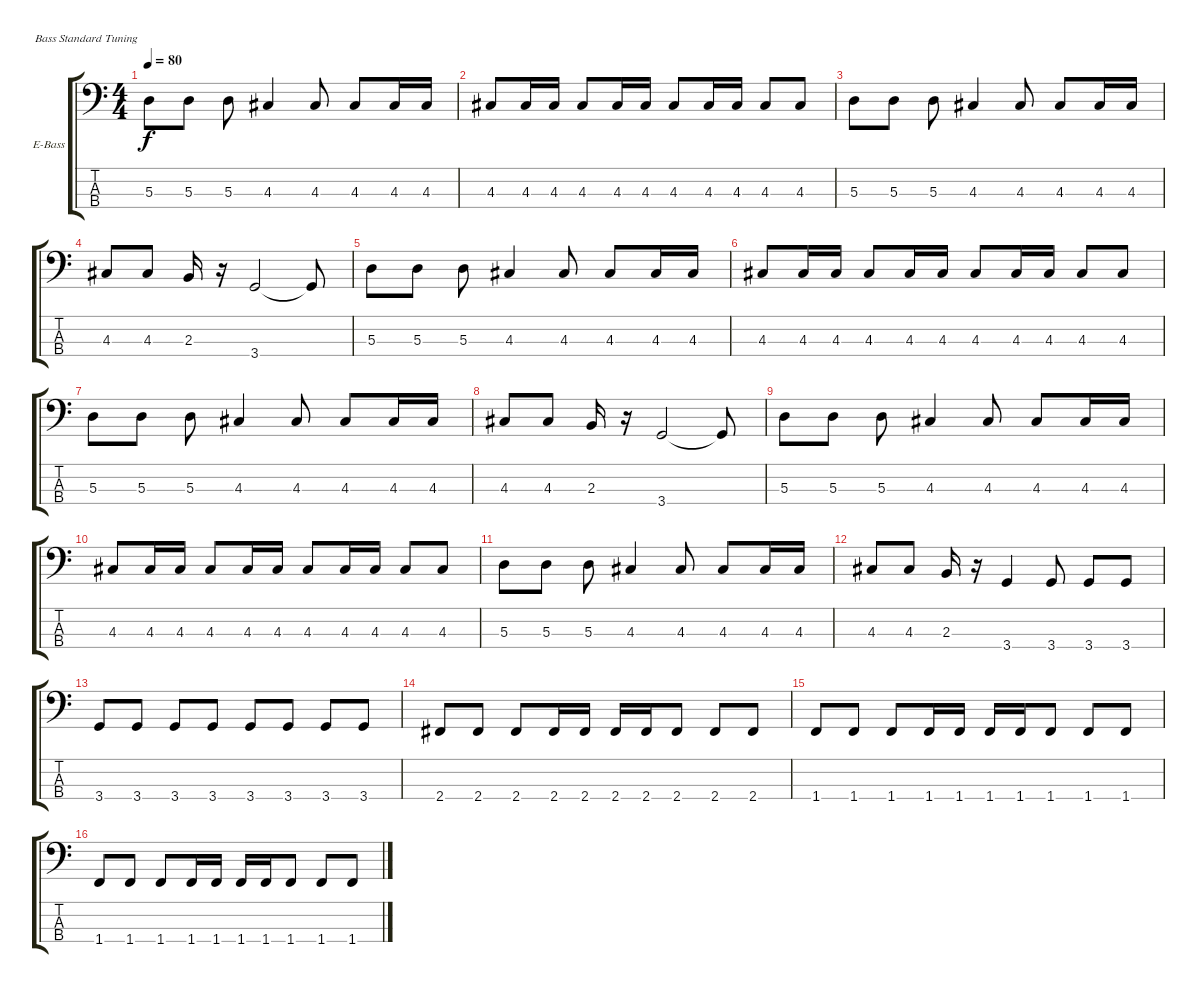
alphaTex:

\defaultSystemsLayout 4
\bracketExtendMode groupsimilarinstruments
\firstSystemTrackNameOrientation horizontal
\otherSystemsTrackNameOrientation horizontal
\track ("Electric Bass" "E-Bass") {instrument electricbassfinger}
\staff {score tabs}
\tuning (G2 D2 A1 E1)
\ts (4 4)
\tempo 80
\clef f4
\scale
1.03909
\ks c
5.3.8{dy f} 5.3.8 5.3.8 4.3.4 4.3.8 4.3.8 4.3.16 4.3.16 |
\scale
0.960908 4.3.8 4.3.16 4.3.16 4.3.8 4.3.16 4.3.16 4.3.8 4.3.16 4.3.16 4.3.8 4.3.8 |
\scale
1.03909 5.3.8 5.3.8 5.3.8 4.3.4 4.3.8 4.3.8 4.3.16 4.3.16 |
\scale
0.960908 4.3.8 4.3.8 2.3.16 r.16 3.4.2 3.4{t}.8 |
\scale
1.03909 5.3.8 5.3.8 5.3.8 4.3.4 4.3.8 4.3.8 4.3.16 4.3.16 |
\scale
0.960908 4.3.8 4.3.16 4.3.16 4.3.8 4.3.16 4.3.16 4.3.8 4.3.16 4.3.16 4.3.8 4.3.8 |
\scale
1.03909 5.3.8 5.3.8 5.3.8 4.3.4 4.3.8 4.3.8 4.3.16 4.3.16 |
\scale
0.960908 4.3.8 4.3.8 2.3.16 r.16 3.4.2 3.4{t}.8 |
\scale
1.03909 5.3.8 5.3.8 5.3.8 4.3.4 4.3.8 4.3.8 4.3.16 4.3.16 |
\scale
0.960908 4.3.8 4.3.16 4.3.16 4.3.8 4.3.16 4.3.16 4.3.8 4.3.16 4.3.16 4.3.8 4.3.8 |
\scale
1.03909 5.3.8 5.3.8 5.3.8 4.3.4 4.3.8 4.3.8 4.3.16 4.3.16 |
\scale
0.960908 4.3.8 4.3.8 2.3.16 r.16 3.4.4 3.4.8 3.4.8 3.4.8 |
\scale
1.03909 3.4.8 3.4.8 3.4.8 3.4.8 3.4.8 3.4.8 3.4.8 3.4.8 |
\scale
0.960908 2.4.8 2.4.8 2.4.8 2.4.16 2.4.16 2.4.16 2.4.16 2.4.8 2.4.8 2.4.8 |
\scale
1.03909 1.4.8 1.4.8 1.4.8 1.4.16 1.4.16 1.4.16 1.4.16 1.4.8 1.4.8 1.4.8 |
\scale
0.960908 1.4.8 1.4.8 1.4.8 1.4.16 1.4.16 1.4.16 1.4.16 1.4.8 1.4.8 1.4.8
